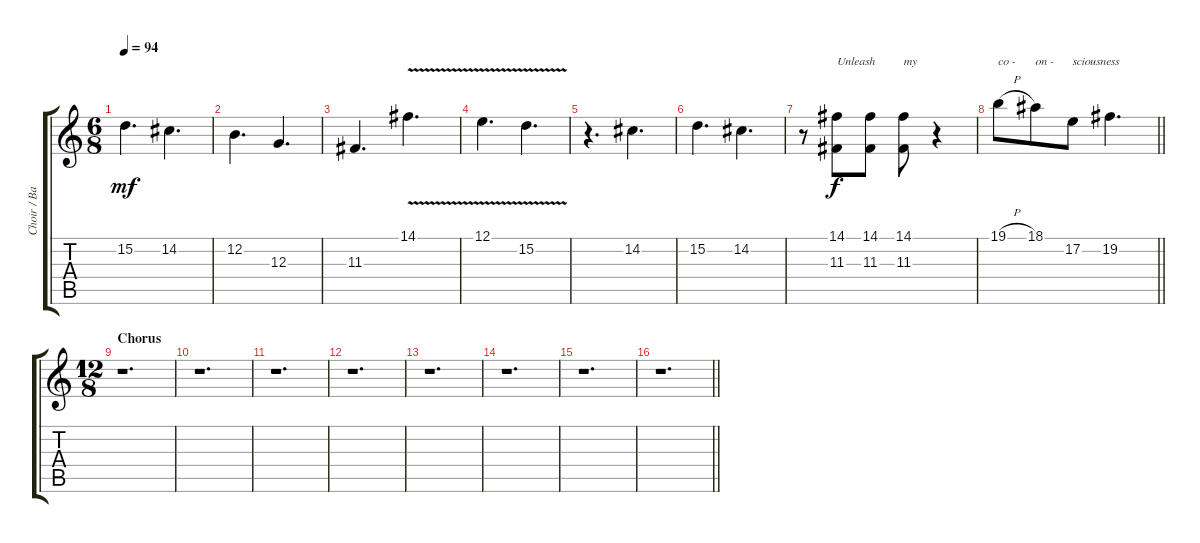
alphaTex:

\track ("Choir / Backing Vocals" "Choir / Ba") {instrument choiraahs}
\staff {score tabs}
\tuning (E4 B3 G3 D3 A2 E2) {hide}
\ts (6 8)
\tempo 94
\clef g2
\ks c
15.2.4{d dy mf} 14.2.4{d} |
12.2.4{d} 12.3.4{d} |
11.3.4{d} 14.1{v}.4{d} |
12.1{v}.4{d} 15.2{v}.4{d} |
r.4{d} 14.2.4{d} |
15.2.4{d} 14.2.4{d} |
r.8 (14.1 11.3).8{txt "Unleash" dy f} (14.1 11.3).8 (14.1 11.3).8{txt "my"} r.4 |
\barLineRight lightlight
19.1{h}.8{txt "co -"} 18.1.8{txt "on -"} 17.2.8{txt "sciousness"} 19.2.4{d} |
\ts (12 8)
\section ("" "Chorus")
r.1{d} |
r.1{d} |
r.1{d} |
r.1{d} |
r.1{d} |
r.1{d} |
r.1{d} |
\barLineRight lightlight
r.1{d}
